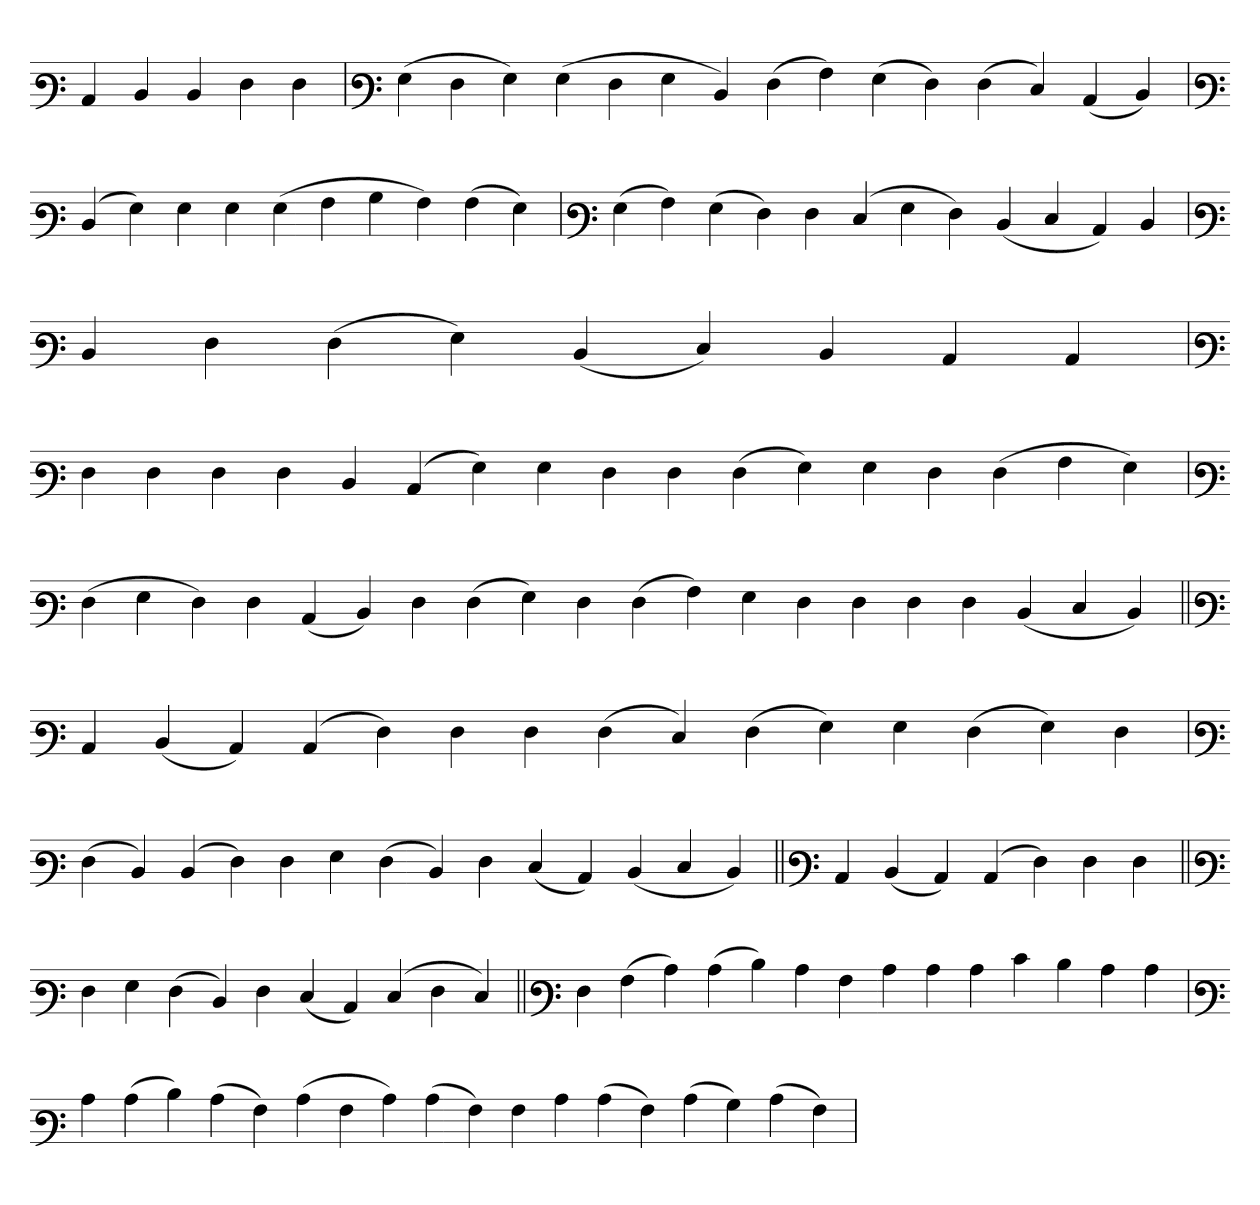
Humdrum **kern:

**kern
*part1
*staff1
*clefF3
=
4C
4D
4D
4F
4F
=`
*clefF3
(4G
4F
4G)
(4G
4F
4G
4D)
(4F
4A)
(4G
4F)
(4F
4E)
(4C
4D)
='
*clefF3
(4D
4G)
4G
4G
(4G
4A
4B
4A)
(4A
4G)
=`
*clefF3
(4G
4A)
(4G
4F)
4F
(4E
4G
4F)
(4D
4E
4C)
4D
=`
*clefF3
4D
4F
(4F
4G)
(4D
4E)
4D
4C
4C
=
*clefF3
4F
4F
4F
4F
4D
(4C
4G)
4G
4F
4F
(4F
4G)
4G
4F
(4F
4A
4G)
='
*clefF3
(4F
4G
4F)
4F
(4C
4D)
4F
(4F
4G)
4F
(4F
4A)
4G
4F
4F
4F
4F
(4D
4E
4D)
=||
*clefF3
4C
(4D
4C)
(4C
4F)
4F
4F
(4F
4E)
(4F
4G)
4G
(4F
4G)
4F
=
*clefF3
(4F
4D)
(4D
4F)
4F
4G
(4F
4D)
4F
(4E
4C)
(4D
4E
4D)
=||
*clefF3
4C
(4D
4C)
(4C
4F)
4F
4F
=||
*clefF3
4F
4G
(4F
4D)
4F
(4E
4C)
(4E
4F
4E)
=||
*clefF3
4F
(4A
4c)
(4c
4d)
4c
4A
4c
4c
4c
4e
4d
4c
4c
=`
*clefF3
4c
(4c
4d)
(4c
4A)
(4c
4A
4c)
(4c
4A)
4A
4c
(4c
4A)
(4c
4B)
(4c
4A)
='
*-
